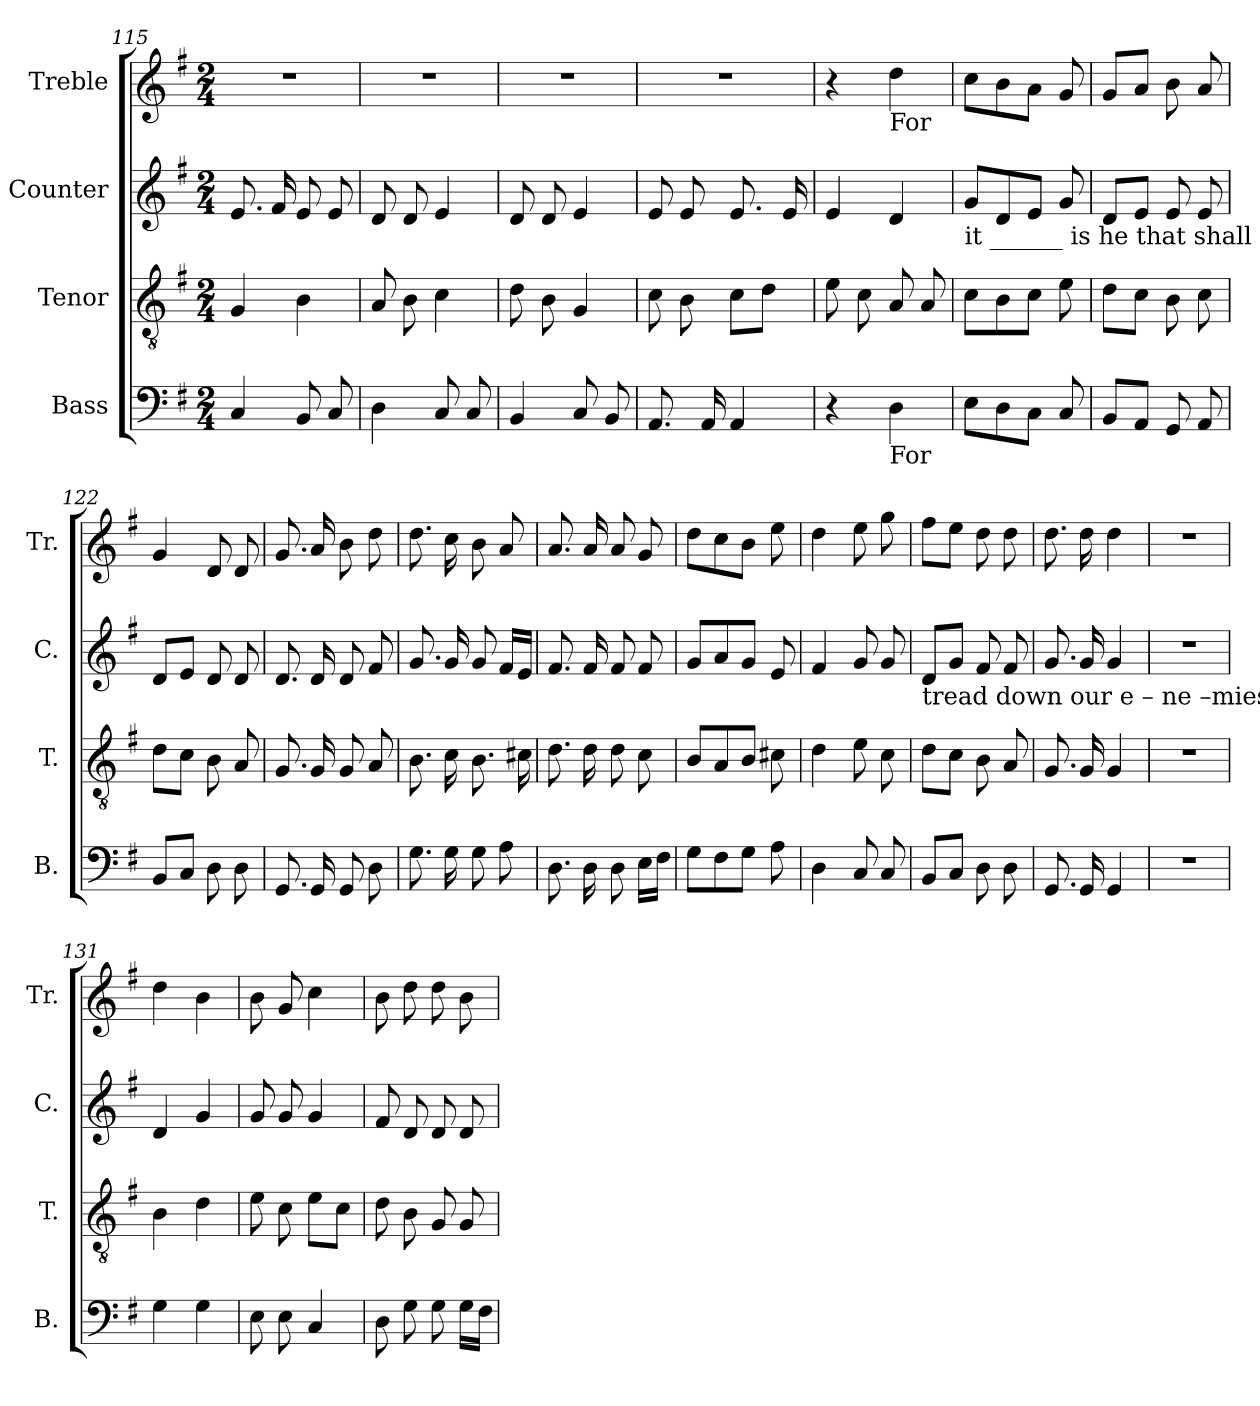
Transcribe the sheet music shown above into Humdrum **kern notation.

**kern	**kern	**kern	**kern
*part4	*part3	*part2	*part1
*staff4	*staff3	*staff2	*staff1
*I"Bass	*I"Tenor	*I"Counter	*I"Treble
*I'B.	*I'T.	*I'C.	*I'Tr.
*clefF4	*clefGv2	*clefG2	*clefG2
*k[f#]	*k[f#]	*k[f#]	*k[f#]
*M2/4	*M2/4	*M2/4	*M2/4
=115	=115	=115	=115
4C/	4G/	8.e/	2r
.	.	16f#/	.
8BB/	4B\	8e/	.
8C/	.	8e/	.
=116	=116	=116	=116
4D\	8A/	8d/	2r
.	8B\	8d/	.
8C/	4c\	4e/	.
8C/	.	.	.
=117	=117	=117	=117
4BB/	8d\	8d/	2r
.	8B\	8d/	.
8C/	4G/	4e/	.
8BB/	.	.	.
=118	=118	=118	=118
8.AA/	8c\	8e/	2r
.	8B\	8e/	.
16AA/	.	.	.
4AA/	8c\L	8.e/	.
.	8d\J	.	.
.	.	16e/	.
=119	=119	=119	=119
4r	8e\	4e/	4r
.	8c\	.	.
!	!	!	!LO:TX:b:t=For
!LO:TX:b:t=For	!	!	!
4D\	8A/	4d/	4dd\
.	8A/	.	.
!!LO:LB:g=z
=120	=120	=120	=120
!	!	!LO:TX:b:t=it ______  is       he     that  shall  tread down our  e – ne –mies, our  e  –  ne – mies,  our  e – ne – mies,  For    it ________   is      he that  shall	!
8E\L	8c\L	8g/L	8cc\L
8D\	8B\	8d/	8b\
8C\J	8c\J	8e/J	8a\J
8C/	8e\	8g/	8g/
=121	=121	=121	=121
8BB/L	8d\L	8d/L	8g/L
8AA/J	8c\J	8e/J	8a/J
8GG/	8B\	8e/	8b\
8AA/	8c\	8e/	8a/
=122	=122	=122	=122
8BB/L	8d\L	8d/L	4g/
8C/J	8c\J	8e/J	.
8D\	8B\	8d/	8d/
8D\	8A/	8d/	8d/
=123	=123	=123	=123
8.GG/	8.G/	8.d/	8.g/
16GG/	16G/	16d/	16a/
8GG/	8G/	8d/	8b\
8D\	8A/	8f#/	8dd\
=124	=124	=124	=124
8.G\	8.B\	8.g/	8.dd\
16G\	16c\	16g/	16cc\
8G\	8.B\	8g/	8b\
8A\	.	16f#/LL	8a/
.	16c#X\	16e/JJ	.
=125	=125	=125	=125
8.D\	8.d\	8.f#/	8.a/
16D\	16d\	16f#/	16a/
8D\	8d\	8f#/	8a/
16E\LL	8c\	8f#/	8g/
16F#\JJ	.	.	.
=126	=126	=126	=126
8G\L	8B/L	8g/L	8dd\L
8F#\	8A/	8a/	8cc\
8G\J	8B/J	8g/J	8b\J
8A\	8c#X\	8e/	8ee\
=127	=127	=127	=127
4D\	4d\	4f#/	4dd\
8C/	8e\	8g/	8ee\
8C/	8c\	8g/	8gg\
!!LO:LB:g=z
=128	=128	=128	=128
!	!	!LO:TX:b:t=tread down our e – ne –mies.         Through God we shall do          va–liant–ly,  For       it __________  is      he       that  shall   tread  down our	!
8BB/L	8d\L	8d/L	8ff#\L
8C/J	8c\J	8g/J	8ee\J
8D\	8B\	8f#/	8dd\
8D\	8A/	8f#/	8dd\
=129	=129	=129	=129
8.GG/	8.G/	8.g/	8.dd\
16GG/	16G/	16g/	16dd\
4GG/	4G/	4g/	4dd\
=130	=130	=130	=130
2r	2r	2r	2r
=131	=131	=131	=131
4G\	4B\	4d/	4dd\
4G\	4d\	4g/	4b\
=132	=132	=132	=132
8E\	8e\	8g/	8b\
8E\	8c\	8g/	8g/
4C/	8e\L	4g/	4cc\
.	8c\J	.	.
=133	=133	=133	=133
8D\	8d\	8f#/	8b\
8G\	8B\	8d/	8dd\
8G\	8G/	8d/	8dd\
16G\LL	8G/	8d/	8b\
16F#\JJ	.	.	.
=	=	=	=
*-	*-	*-	*-
